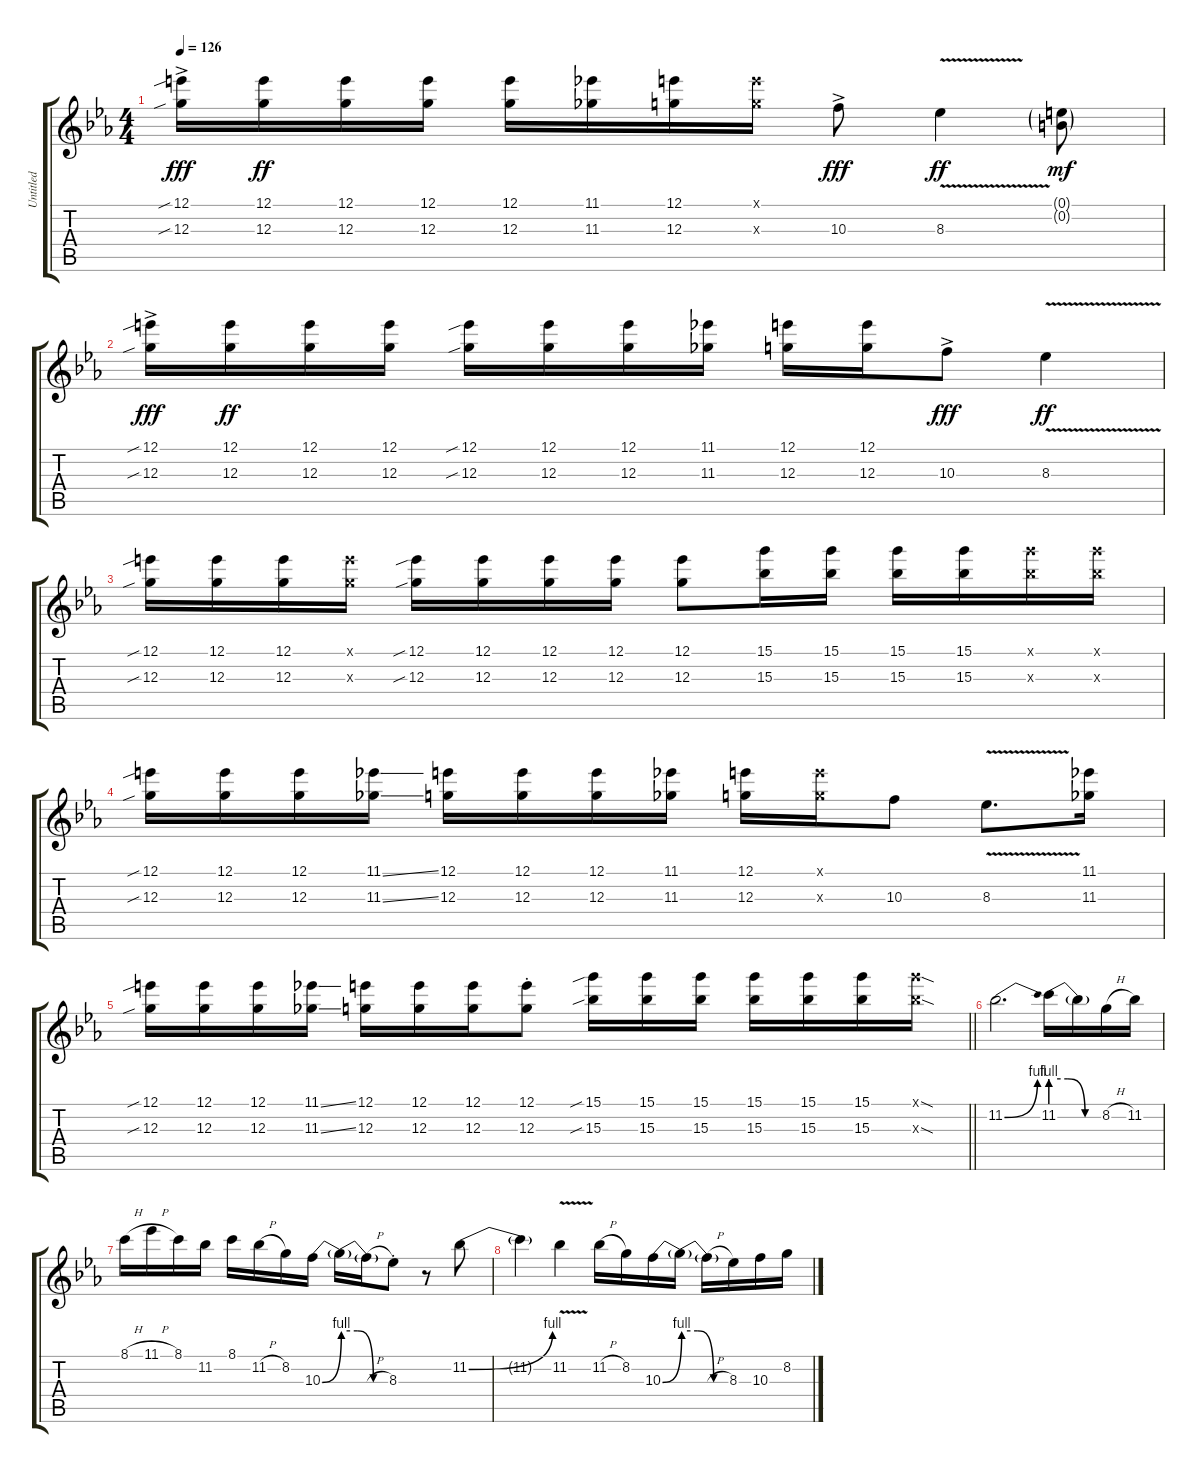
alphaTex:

\track ("Untitled" "Untitled") {instrument overdrivenguitar}
\staff {score tabs}
\tuning (E4 B3 G3 D3 A2 E2) {hide}
\ts (4 4)
\tempo 126
\clef g2
\ks eb
(12.1{sib ac} 12.3{sib ac}).16{dy fff} (12.1 12.3).16{dy ff} (12.1 12.3).16 (12.1 12.3).16 (12.1 12.3).16 (11.1 11.3).16 (12.1 12.3).16 (12.1{x} 12.3{x}).16 10.3{ac}.8{dy fff} 8.3{v}.4{dy ff} (0.1{g} 0.2{g}).8{dy mf} |
(12.1{sib ac} 12.3{sib ac}).16{dy fff} (12.1 12.3).16{dy ff} (12.1 12.3).16 (12.1 12.3).16 (12.1{sib} 12.3{sib}).16 (12.1 12.3).16 (12.1 12.3).16 (11.1 11.3).16 (12.1 12.3).16 (12.1 12.3).16 10.3{ac}.8{dy fff} 8.3{v}.4{dy ff} |
(12.1{sib} 12.3{sib}).16 (12.1 12.3).16 (12.1 12.3).16 (12.1{x} 12.3{x}).16 (12.1{sib} 12.3{sib}).16 (12.1 12.3).16 (12.1 12.3).16 (12.1 12.3).16 (12.1 12.3).8 (15.1 15.3).16 (15.1 15.3).16 (15.1 15.3).16 (15.1 15.3).16 (15.1{x} 15.3{x}).16 (15.1{x} 15.3{x}).16 |
(12.1{sib} 12.3{sib}).16 (12.1 12.3).16 (12.1 12.3).16 (11.1{ss} 11.3{ss}).16 (12.1 12.3).16 (12.1 12.3).16 (12.1 12.3).16 (11.1 11.3).16 (12.1 12.3).16 (12.1{x} 12.3{x}).16 10.3.8 8.3{v}.8{d} (11.1 11.3).16 |
\barLineRight lightlight
(12.1{sib} 12.3{sib}).16 (12.1 12.3).16 (12.1 12.3).16 (11.1{ss} 11.3{ss}).16 (12.1 12.3).16 (12.1 12.3).16 (12.1 12.3).16 (12.1{st} 12.3{st}).8 (15.1{sib} 15.3{sib}).16 (15.1 15.3).16 (15.1 15.3).16 (15.1 15.3).16 (15.1 15.3).16 (15.1 15.3).16 (15.1{sod x} 15.3{sod x}).16 |
11.2{be (bend 0 0 60 4)}.2{d} 11.2{be (custom 0 4 20 4 40 0 60 0)}.16 11.2{t}.16 8.2{h}.16 11.2.16 |
8.1{h}.16 11.1{h}.16 8.1.16 11.2.16 8.1.16 11.2{h}.16 8.2.16 10.3{be (bend 0 0 60 4)}.16 10.3{be (custom 0 4 20 4 40 0 60 0) t}.16 10.3{h t}.16 8.3{st}.8 r.8 11.2{be (bend 0 0 60 4)}.8 |
11.2{t}.4 11.2{v}.4 11.2{h}.16 8.2.16 10.3{be (bend 0 0 60 4)}.16 10.3{be (custom 0 4 20 4 40 0 60 0) t}.16 10.3{h t}.16 8.3.16 10.3.16 8.2.16
